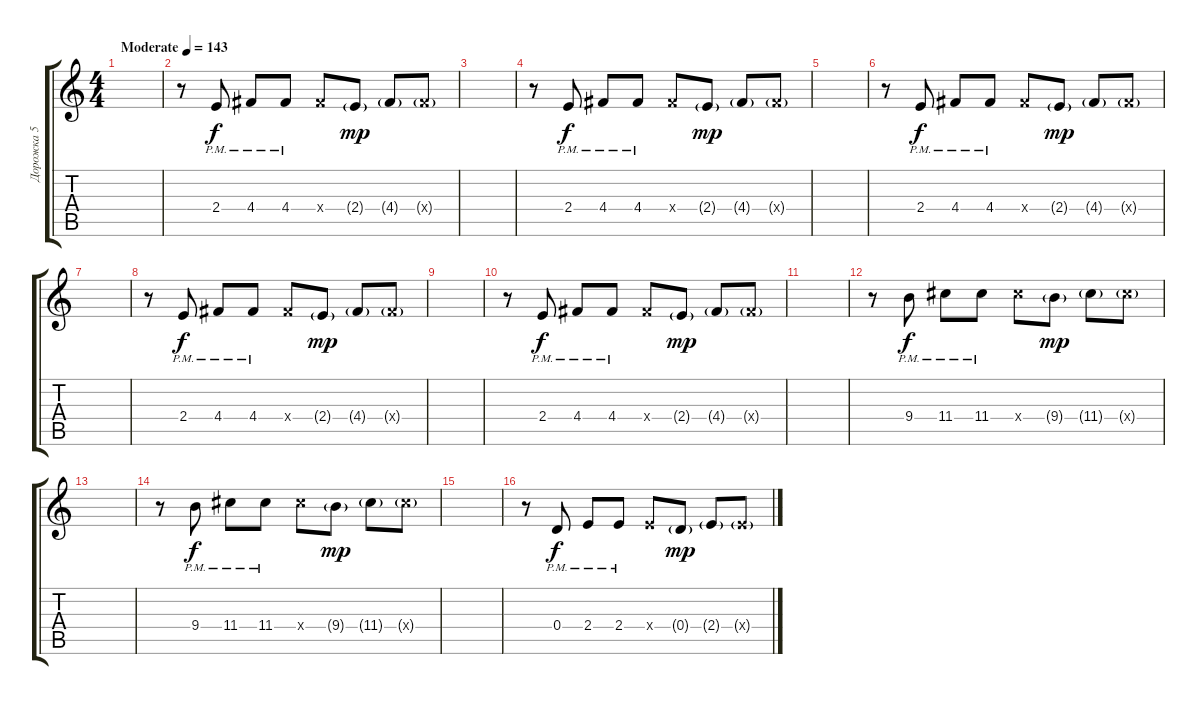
\track ("Дорожка 5" "Дорожка 5") {instrument electricguitarjazz}
\staff {score tabs}
\tuning (E4 B3 G3 D3 A2 E2) {hide}
\ts (4 4)
\tempo (143 "Moderate")
\clef g2
\ks c
|
r.8 2.4{pm}.8 4.4{pm}.8 4.4{pm}.8 4.4{x}.8 2.4{g}.8{dy mp} 4.4{g}.8 4.4{g x}.8 |
|
r.8 2.4{pm}.8{dy f} 4.4{pm}.8 4.4{pm}.8 4.4{x}.8 2.4{g}.8{dy mp} 4.4{g}.8 4.4{g x}.8 |
|
r.8 2.4{pm}.8{dy f} 4.4{pm}.8 4.4{pm}.8 4.4{x}.8 2.4{g}.8{dy mp} 4.4{g}.8 4.4{g x}.8 |
|
r.8 2.4{pm}.8{dy f} 4.4{pm}.8 4.4{pm}.8 4.4{x}.8 2.4{g}.8{dy mp} 4.4{g}.8 4.4{g x}.8 |
|
r.8 2.4{pm}.8{dy f} 4.4{pm}.8 4.4{pm}.8 4.4{x}.8 2.4{g}.8{dy mp} 4.4{g}.8 4.4{g x}.8 |
|
r.8 9.4{pm}.8{dy f} 11.4{pm}.8 11.4{pm}.8 11.4{x}.8 9.4{g}.8{dy mp} 11.4{g}.8 11.4{g x}.8 |
|
r.8 9.4{pm}.8{dy f} 11.4{pm}.8 11.4{pm}.8 11.4{x}.8 9.4{g}.8{dy mp} 11.4{g}.8 11.4{g x}.8 |
|
r.8 0.4{pm}.8{dy f} 2.4{pm}.8 2.4{pm}.8 2.4{x}.8 0.4{g}.8{dy mp} 2.4{g}.8 2.4{g x}.8
